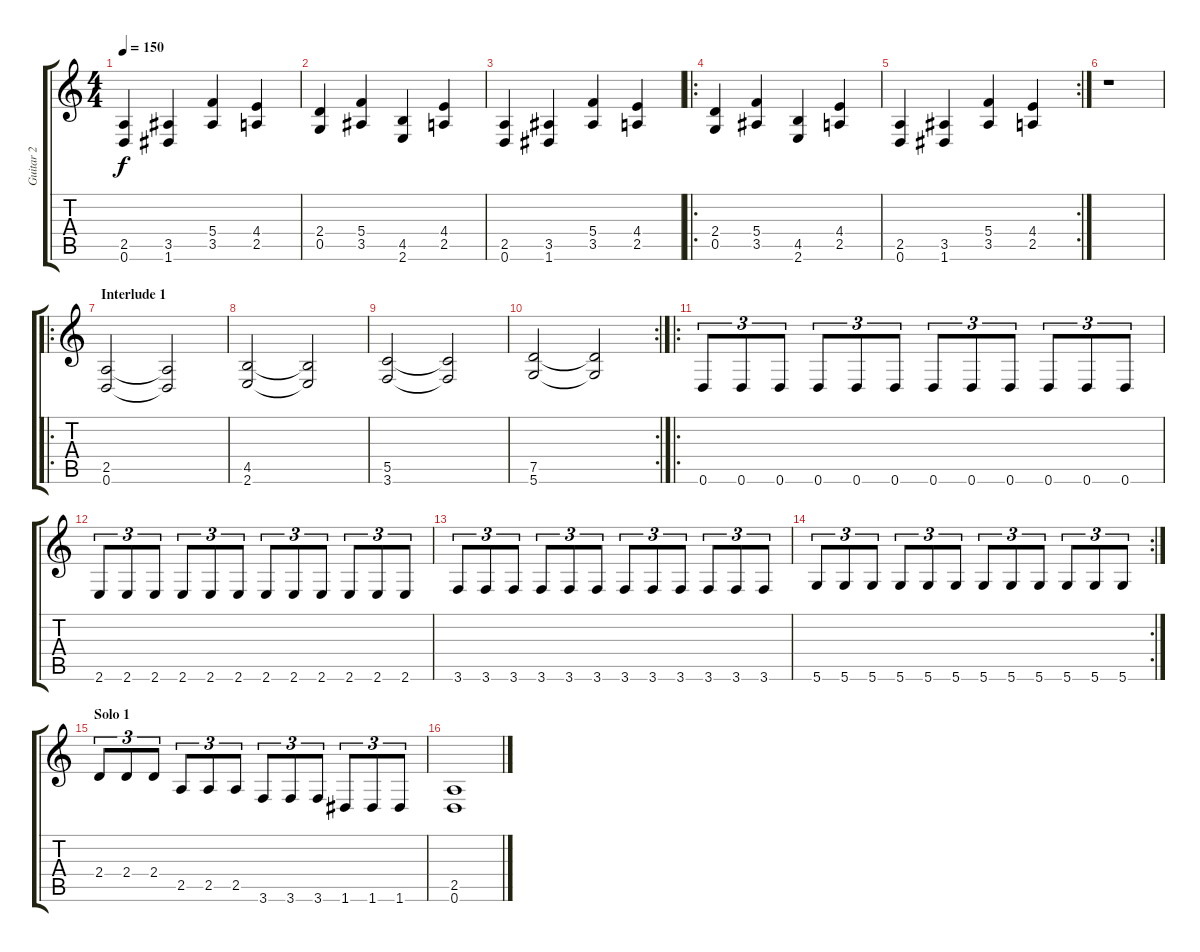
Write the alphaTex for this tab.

\track ("Guitar 2" "Guitar 2") {instrument distortionguitar}
\staff {score tabs}
\tuning (D4 A3 F3 C3 G2 D2) {hide}
\ts (4 4)
\tempo 150
\clef g2
\ks c
(2.5 0.6).4{dy f} (3.5 1.6).4 (5.4 3.5).4 (4.4 2.5).4 |
(2.4 0.5).4 (5.4 3.5).4 (4.5 2.6).4 (4.4 2.5).4 |
(2.5 0.6).4 (3.5 1.6).4 (5.4 3.5).4 (4.4 2.5).4 |
\ro
(2.4 0.5).4{volume 13 balance 8} (5.4 3.5).4 (4.5 2.6).4 (4.4 2.5).4 |
\rc 2
(2.5 0.6).4 (3.5 1.6).4 (5.4 3.5).4 (4.4 2.5).4 |
r.1 |
\ro
\section ("" "Interlude 1")
(2.5 0.6).2{balance 16} (2.5{t} 0.6{t}).2 |
(4.5 2.6).2{balance 0} (4.5{t} 2.6{t}).2 |
(5.5 3.6).2{balance 16} (5.5{t} 3.6{t}).2 |
\rc 2
(7.5 5.6).2{balance 0} (7.5{t} 5.6{t}).2 |
\ro
0.6.8{tu (3 2) volume 16 balance 8} 0.6.8{tu (3 2)} 0.6.8{tu (3 2)} 0.6.8{tu (3 2)} 0.6.8{tu (3 2)} 0.6.8{tu (3 2)} 0.6.8{tu (3 2)} 0.6.8{tu (3 2)} 0.6.8{tu (3 2)} 0.6.8{tu (3 2)} 0.6.8{tu (3 2)} 0.6.8{tu (3 2)} |
2.6.8{tu (3 2)} 2.6.8{tu (3 2)} 2.6.8{tu (3 2)} 2.6.8{tu (3 2)} 2.6.8{tu (3 2)} 2.6.8{tu (3 2)} 2.6.8{tu (3 2)} 2.6.8{tu (3 2)} 2.6.8{tu (3 2)} 2.6.8{tu (3 2)} 2.6.8{tu (3 2)} 2.6.8{tu (3 2)} |
3.6.8{tu (3 2)} 3.6.8{tu (3 2)} 3.6.8{tu (3 2)} 3.6.8{tu (3 2)} 3.6.8{tu (3 2)} 3.6.8{tu (3 2)} 3.6.8{tu (3 2)} 3.6.8{tu (3 2)} 3.6.8{tu (3 2)} 3.6.8{tu (3 2)} 3.6.8{tu (3 2)} 3.6.8{tu (3 2)} |
\rc 2
5.6.8{tu (3 2)} 5.6.8{tu (3 2)} 5.6.8{tu (3 2)} 5.6.8{tu (3 2)} 5.6.8{tu (3 2)} 5.6.8{tu (3 2)} 5.6.8{tu (3 2)} 5.6.8{tu (3 2)} 5.6.8{tu (3 2)} 5.6.8{tu (3 2)} 5.6.8{tu (3 2)} 5.6.8{tu (3 2)} |
\section ("" "Solo 1")
2.4.8{tu (3 2)} 2.4.8{tu (3 2)} 2.4.8{tu (3 2)} 2.5.8{tu (3 2)} 2.5.8{tu (3 2)} 2.5.8{tu (3 2)} 3.6.8{tu (3 2)} 3.6.8{tu (3 2)} 3.6.8{tu (3 2)} 1.6.8{tu (3 2)} 1.6.8{tu (3 2)} 1.6.8{tu (3 2)} |
(2.5 0.6).1
